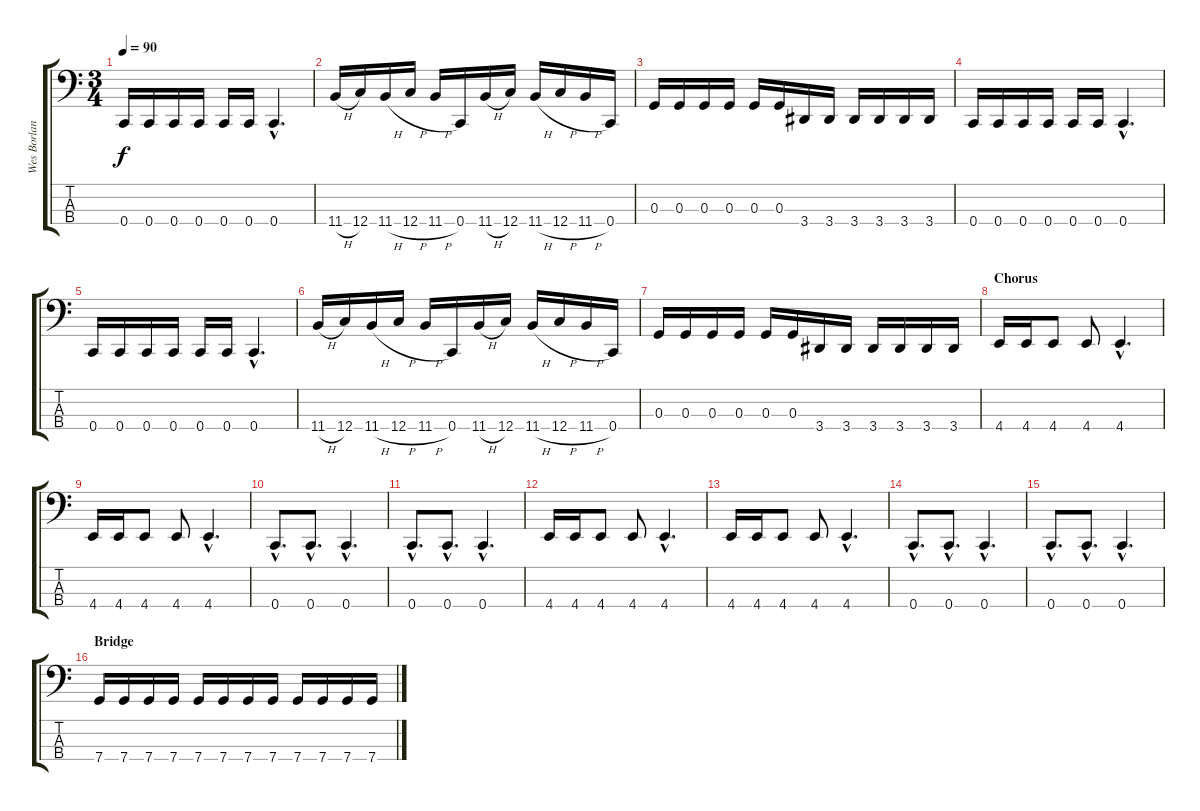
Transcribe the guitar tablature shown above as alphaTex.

\track ("Wes Borland (Bass)" "Wes Borlan") {instrument electricbassfinger}
\staff {score tabs}
\tuning (F2 C2 G1 C1) {hide}
\ts (3 4)
\tempo 90
\clef f4
\ks c
0.4.16{dy f} 0.4.16 0.4.16 0.4.16 0.4.16 0.4.16 0.4{hac}.4{d} |
11.4{h}.16 12.4.16 11.4{h}.16 12.4{h}.16 11.4{h}.16 0.4.16 11.4{h}.16 12.4.16 11.4{h}.16 12.4{h}.16 11.4{h}.16 0.4.16 |
0.3.16 0.3.16 0.3.16 0.3.16 0.3.16 0.3.16 3.4.16 3.4.16 3.4.16 3.4.16 3.4.16 3.4.16 |
0.4.16 0.4.16 0.4.16 0.4.16 0.4.16 0.4.16 0.4{hac}.4{d} |
0.4.16 0.4.16 0.4.16 0.4.16 0.4.16 0.4.16 0.4{hac}.4{d} |
11.4{h}.16 12.4.16 11.4{h}.16 12.4{h}.16 11.4{h}.16 0.4.16 11.4{h}.16 12.4.16 11.4{h}.16 12.4{h}.16 11.4{h}.16 0.4.16 |
0.3.16 0.3.16 0.3.16 0.3.16 0.3.16 0.3.16 3.4.16 3.4.16 3.4.16 3.4.16 3.4.16 3.4.16 |
\section ("" "Chorus")
4.4.16 4.4.16 4.4.8 4.4.8 4.4{hac}.4{d} |
4.4.16 4.4.16 4.4.8 4.4.8 4.4{hac}.4{d} |
0.4{hac}.8{d} 0.4{hac}.8{d} 0.4{hac}.4{d} |
0.4{hac}.8{d} 0.4{hac}.8{d} 0.4{hac}.4{d} |
4.4.16 4.4.16 4.4.8 4.4.8 4.4{hac}.4{d} |
4.4.16 4.4.16 4.4.8 4.4.8 4.4{hac}.4{d} |
0.4{hac}.8{d} 0.4{hac}.8{d} 0.4{hac}.4{d} |
0.4{hac}.8{d} 0.4{hac}.8{d} 0.4{hac}.4{d} |
\section ("" "Bridge")
7.4.16 7.4.16 7.4.16 7.4.16 7.4.16 7.4.16 7.4.16 7.4.16 7.4.16 7.4.16 7.4.16 7.4.16
